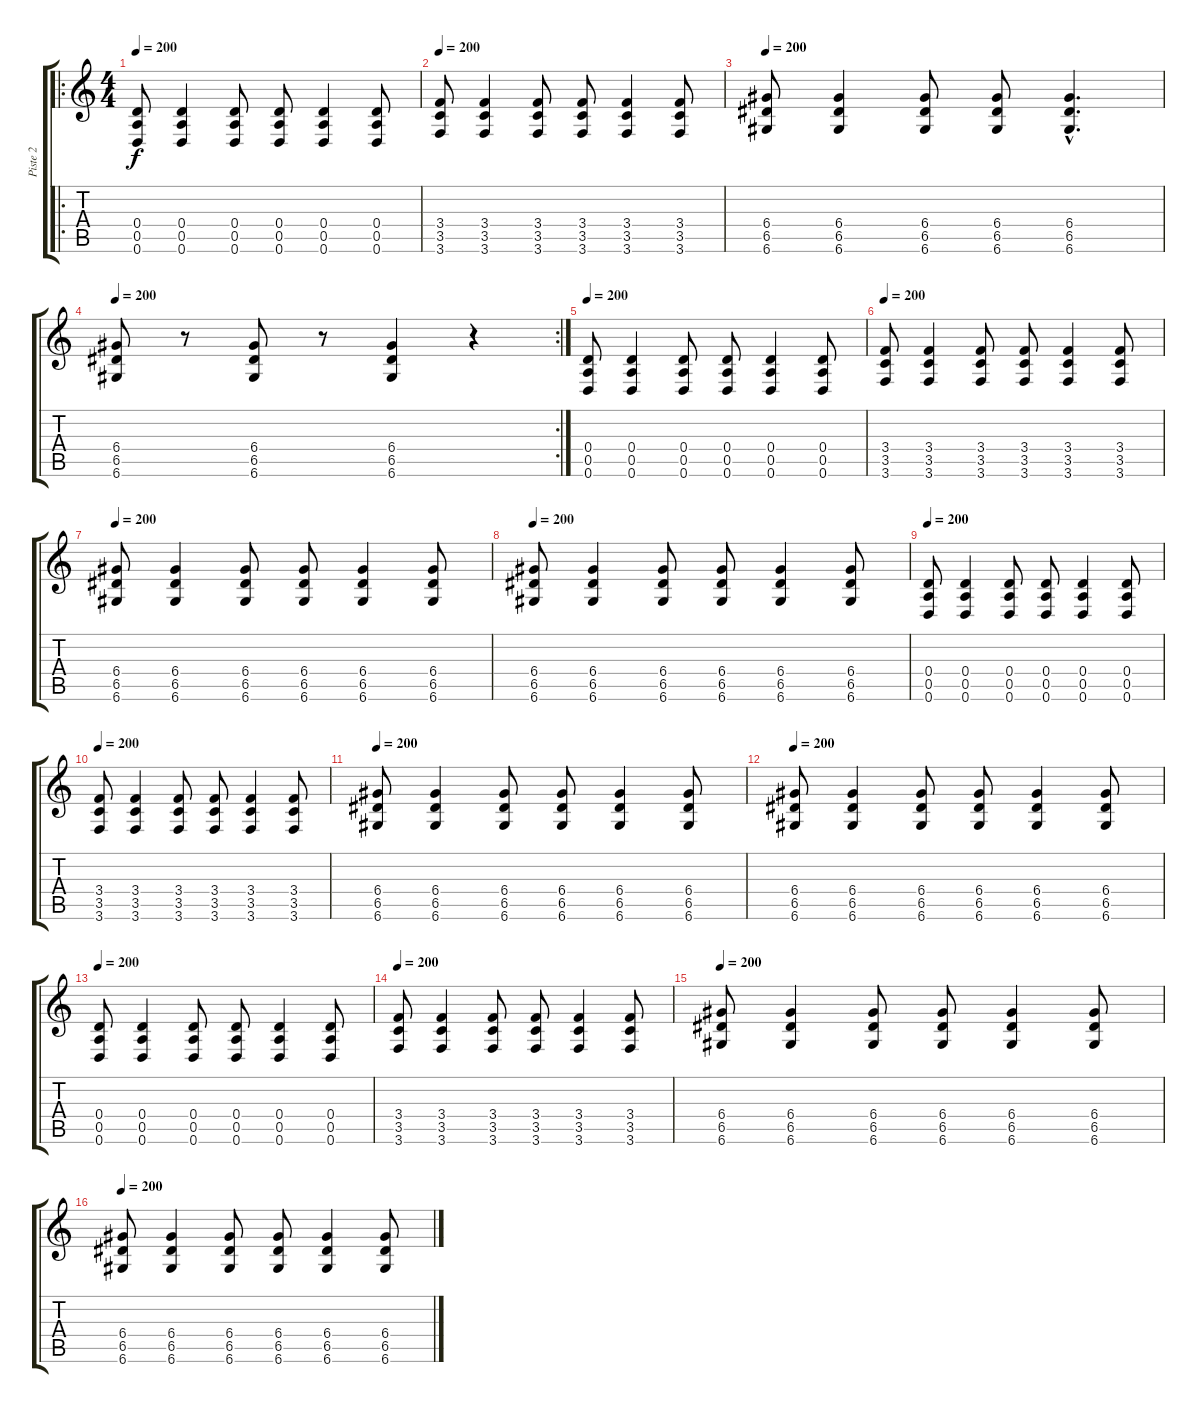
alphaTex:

\track ("Piste 2" "Piste 2") {instrument overdrivenguitar}
\staff {score tabs}
\tuning (E4 B3 G3 D3 A2 D2) {hide}
\ro
\ts (4 4)
\tempo 200
\clef g2
\ks c
(0.4 0.5 0.6).8{dy f} (0.4 0.5 0.6).4 (0.4 0.5 0.6).8 (0.4 0.5 0.6).8 (0.4 0.5 0.6).4 (0.4 0.5 0.6).8 |
\tempo 200
(3.4 3.5 3.6).8 (3.4 3.5 3.6).4 (3.4 3.5 3.6).8 (3.4 3.5 3.6).8 (3.4 3.5 3.6).4 (3.4 3.5 3.6).8 |
\tempo 200
(6.4 6.5 6.6).8 (6.4 6.5 6.6).4 (6.4 6.5 6.6).8 (6.4 6.5 6.6).8 (6.4{hac} 6.5{hac} 6.6{hac}).4{d} |
\rc 2
\tempo 200
(6.4 6.5 6.6).8 r.8 (6.4 6.5 6.6).8 r.8 (6.4 6.5 6.6).4 r.4 |
\tempo 200
(0.4 0.5 0.6).8 (0.4 0.5 0.6).4 (0.4 0.5 0.6).8 (0.4 0.5 0.6).8 (0.4 0.5 0.6).4 (0.4 0.5 0.6).8 |
\tempo 200
(3.4 3.5 3.6).8 (3.4 3.5 3.6).4 (3.4 3.5 3.6).8 (3.4 3.5 3.6).8 (3.4 3.5 3.6).4 (3.4 3.5 3.6).8 |
\tempo 200
(6.4 6.5 6.6).8 (6.4 6.5 6.6).4 (6.4 6.5 6.6).8 (6.4 6.5 6.6).8 (6.4 6.5 6.6).4 (6.4 6.5 6.6).8 |
\tempo 200
(6.4 6.5 6.6).8 (6.4 6.5 6.6).4 (6.4 6.5 6.6).8 (6.4 6.5 6.6).8 (6.4 6.5 6.6).4 (6.4 6.5 6.6).8 |
\tempo 200
(0.4 0.5 0.6).8 (0.4 0.5 0.6).4 (0.4 0.5 0.6).8 (0.4 0.5 0.6).8 (0.4 0.5 0.6).4 (0.4 0.5 0.6).8 |
\tempo 200
(3.4 3.5 3.6).8 (3.4 3.5 3.6).4 (3.4 3.5 3.6).8 (3.4 3.5 3.6).8 (3.4 3.5 3.6).4 (3.4 3.5 3.6).8 |
\tempo 200
(6.4 6.5 6.6).8 (6.4 6.5 6.6).4 (6.4 6.5 6.6).8 (6.4 6.5 6.6).8 (6.4 6.5 6.6).4 (6.4 6.5 6.6).8 |
\tempo 200
(6.4 6.5 6.6).8 (6.4 6.5 6.6).4 (6.4 6.5 6.6).8 (6.4 6.5 6.6).8 (6.4 6.5 6.6).4 (6.4 6.5 6.6).8 |
\tempo 200
(0.4 0.5 0.6).8 (0.4 0.5 0.6).4 (0.4 0.5 0.6).8 (0.4 0.5 0.6).8 (0.4 0.5 0.6).4 (0.4 0.5 0.6).8 |
\tempo 200
(3.4 3.5 3.6).8 (3.4 3.5 3.6).4 (3.4 3.5 3.6).8 (3.4 3.5 3.6).8 (3.4 3.5 3.6).4 (3.4 3.5 3.6).8 |
\tempo 200
(6.4 6.5 6.6).8 (6.4 6.5 6.6).4 (6.4 6.5 6.6).8 (6.4 6.5 6.6).8 (6.4 6.5 6.6).4 (6.4 6.5 6.6).8 |
\tempo 200
(6.4 6.5 6.6).8 (6.4 6.5 6.6).4 (6.4 6.5 6.6).8 (6.4 6.5 6.6).8 (6.4 6.5 6.6).4 (6.4 6.5 6.6).8
